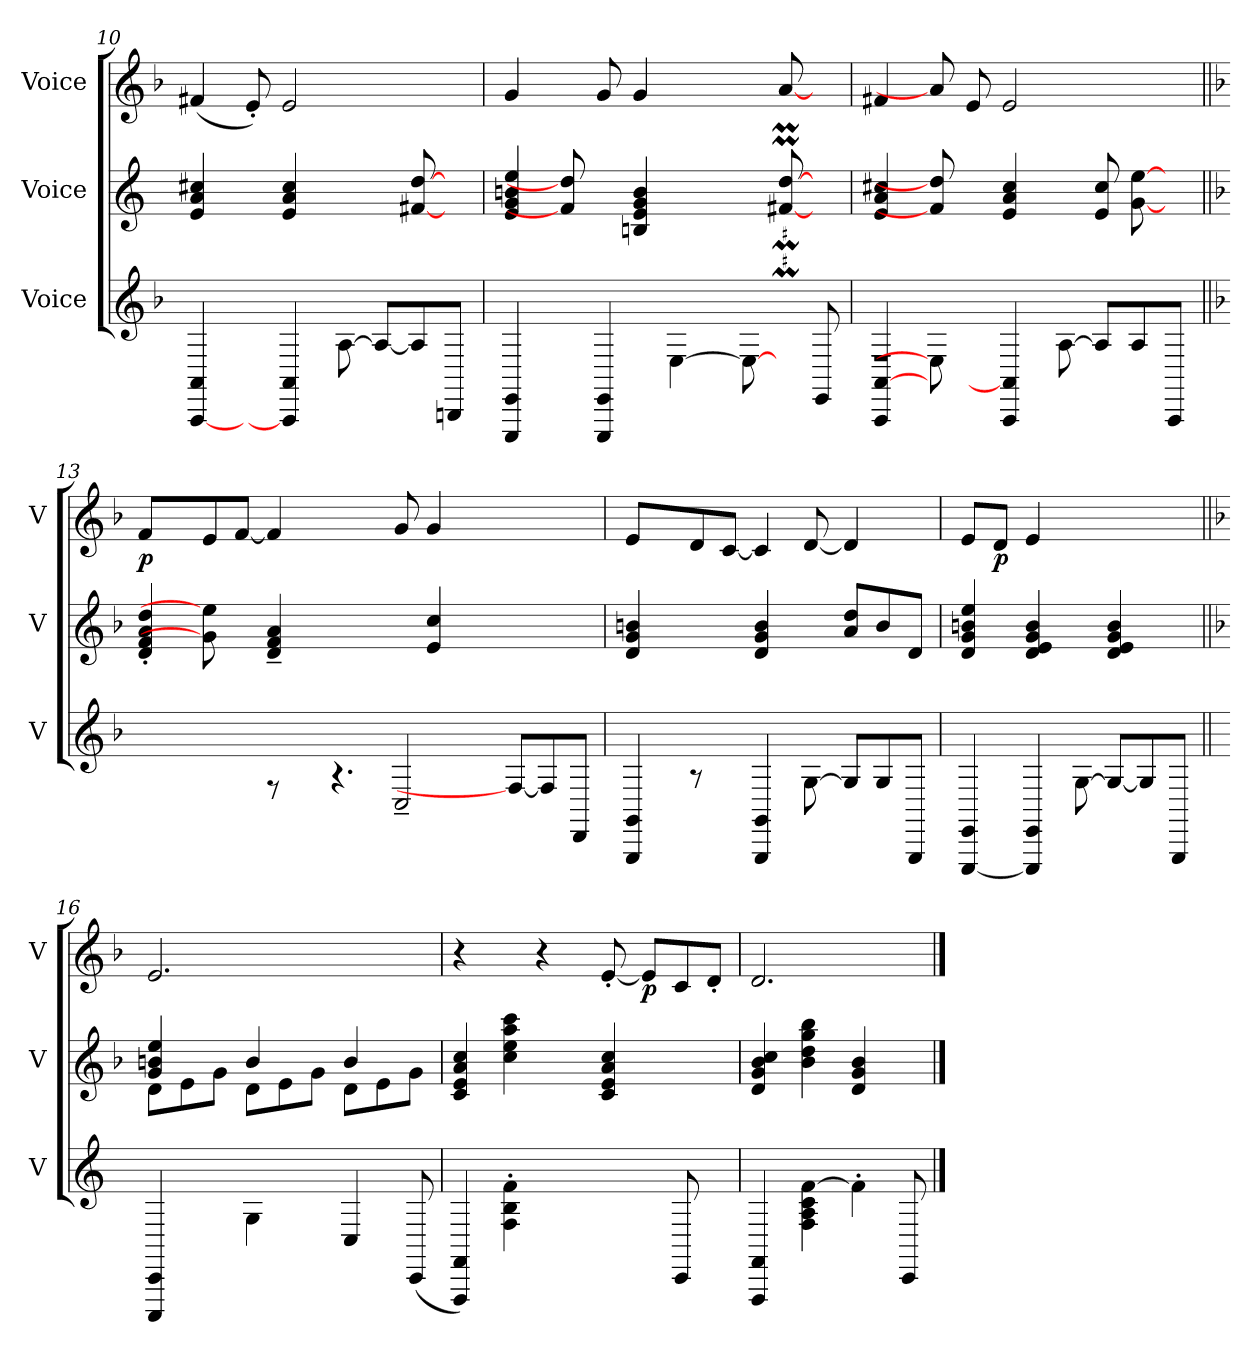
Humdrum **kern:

**kern	**kern	**kern	**dynam
*part3	*part2	*part1	*part1
*staff3	*staff2	*staff1	*staff1
*I"Voice	*I"Voice	*I"Voice	*
*I'V	*I'V	*I'V	*
!!LO:PB:g=z
*clefG2	*clefG2	*clefG2	*
*k[b-]	*k[]	*k[b-]	*
=10	=10	=10	=10
[4AAA/ 4AA/	4e/ 4a/ 4cc#X/	(<4f#X/	.
8ryy	8ryy	8e'/)	.
4AAA/] 4AA/	4e/ 4a/ 4cc#/	2e/	.
[8A\	4ryy	.	.
8A/L_	.	.	.
8A/]	[8f#X/ [8dd/	8ryy	.
8BBBn/J	8ryy	8ryy	.
=11	=11	=11	=11
4EEE/ 4EE/	4e/ 4g/ 4bn/ 4ee/	4g/	.
8ryy	8f#/] 8dd/]	8ryy	.
4EEE/ 4EE/	8ryy	8g/	.
.	4Bn/ 4e/ 4g/ 4b/	4g/	.
[4E\	.	.	.
.	4ryy	4ryy	.
8E\_	.	.	.
8ryy	[8f#X/M [8dd/M	[8a/	.
8EE/	8ryy	8ryy	.
=12	=12	=12	=12
*^	*	*	*
4AAA/ [4AA/	1rF	4e/ 4a/ 4cc#X/	4f#X/	.
8E\]	.	8f#/] 8dd/]	8a/]	.
8ryy	.	8ryy	8e/	.
4AAA/ 4AA/]	.	4e/ 4a/ 4cc#/	2e/	.
[8A\	.	8ryy	.	.
8A/L]	.	8e/ 8cc#/	.	.
8A/	4ryy	[8g\ [8ee\	8ryy	.
8AAA/J	.	8ryy	8ryy	.
*v	*v	*	*	*
!!LO:LB:g=z
=13||	=13||	=13||	=13||
*	*k[b-]	*	*
!	!	!	!LO:DY:b
2ryy	4d/' 4f/' 4a/' 4dd/'	8f/L	p
.	.	8ryy	.
.	8g\] 8ee\]	8e/	.
.	8ryy	[8f/J	.
8rF	4d/~ 4f/~ 4a/~	4f/]	.
8ryy	.	.	.
4.rA	4.ryy	4.ryy	.
2C~/	8ryy	8g/	.
.	4e/ 4cc/	4g/	.
.	2ryy	2ryy	.
8F/L_	.	.	.
8F/]	.	.	.
8DD/J	.	.	.
=14	=14	=14	=14
4GGG/ 4GG/	4d/ 4g/ 4bn/	8e/L	.
.	.	8ryy	.
8rA	8ryy	8d/	.
8ryy	8ryy	[8c/J	.
4GGG/ 4GG/	4d/ 4g/ 4b/	4c/]	.
[8G\	8ryy	[8d/	.
8G/L]	8a/ 8dd/L	4d/]	.
8G/	8b/	.	.
8GGG/J	8d/J	8ryy	.
=15	=15	=15	=15
[4EEE/ 4EE/	4d/ 4g/ 4bn/ 4ee/	8e/L	.
!	!	!	!LO:DY:b
.	.	8d/J	p
4EEE/] 4EE/	4d/ 4e/ 4g/ 4b/	4e/	.
[8G\	8ryy	2ryy	.
8G/L_	4d/ 4e/ 4g/ 4b/	.	.
8G/]	.	.	.
8GGG/J	8ryy	.	.
!!LO:LB:g=z
=16||	=16||	=16||	=16||
*k[]	*	*	*
*	*^	*	*
4CCC/ 4CC/	4g/ 4bn/ 4ee/	8d\L	2.e/	.
.	.	8e\	.	.
8ryy	8ryy	8g\J	.	.
4G\	4b/	8d\L	.	.
.	.	8e\	.	.
8ryy	8ryy	8g\J	.	.
4C/	4b/	8d\L	4ryy	.
.	.	8e\	.	.
(>8CC/	8ryy	8g\J	8ryy	.
*	*v	*v	*	*
=17	=17	=17	=17
4FFF/ 4FF/)	4c/ 4e/ 4a/ 4cc/	4r	.
4F\' 4B\' 4f\'	4cc\ 4ee\ 4aa\ 4ccc\	8ryy	.
.	.	4r	.
4.ryy	8ryy	.	.
.	4c/ 4e/ 4a/ 4cc/	[8e'/	.
!	!	!	!LO:DY:b
.	.	8e/L]	p
8CC/	8ryy	8c/	.
8ryy	8ryy	8d'/J	.
=18	=18	=18	=18
4FFF/ 4FF/	4d/ 4g/ 4b-/ 4cc/	2.d/	.
4F\ 4A\ 4c\ [4f\	4b-\ 4dd\ 4gg\ 4bb-\	.	.
4f'\]	4d/ 4g/ 4b-/	.	.
8CC/	8ryy	8ryy	.
==	==	==	==
*-	*-	*-	*-
